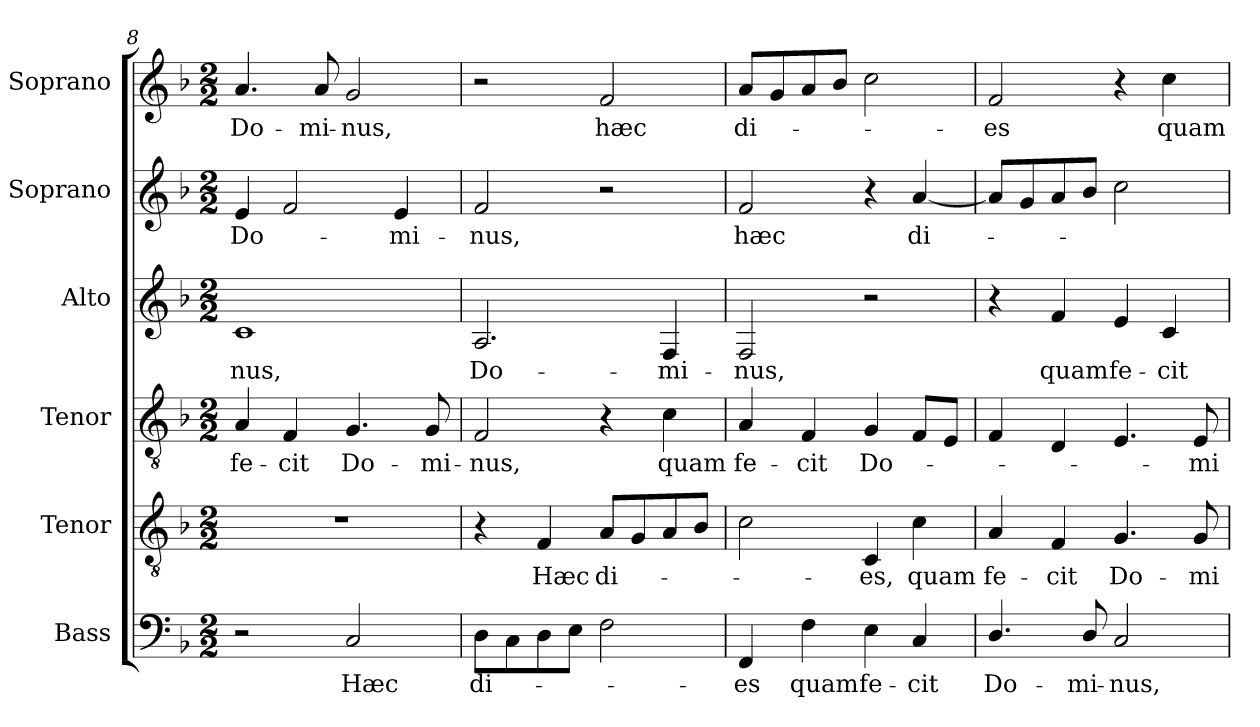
**kern	**text	**kern	**text	**kern	**text	**kern	**text	**kern	**text	**kern	**text
*part6	*part6	*part5	*part5	*part4	*part4	*part3	*part3	*part2	*part2	*part1	*part1
*staff6	*staff6	*staff5	*staff5	*staff4	*staff4	*staff3	*staff3	*staff2	*staff2	*staff1	*staff1
*I"Bass	*	*I"Tenor	*	*I"Tenor	*	*I"Alto	*	*I"Soprano	*	*I"Soprano	*
*I'B.	*	*I'T.	*	*I'T.	*	*I'A.	*	*I'S.	*	*I'S.	*
*clefF4	*	*clefGv2	*	*clefGv2	*	*clefG2	*	*clefG2	*	*clefG2	*
*	*	*ITrd7c12	*	*ITrd7c12	*	*	*	*	*	*	*
*k[b-]	*	*k[b-]	*	*k[b-]	*	*k[b-]	*	*k[b-]	*	*k[b-]	*
*F:	*	*F:	*	*F:	*	*F:	*	*F:	*	*F:	*
*M2/2	*	*M2/2	*	*M2/2	*	*M2/2	*	*M2/2	*	*M2/2	*
=8	=8	=8	=8	=8	=8	=8	=8	=8	=8	=8	=8
!	!	!	!	!	!LO:LY:b:color=#000000	!	!	!	!	!	!
!	!	!	!	!	!	!	!LO:LY:b:color=#000000	!	!	!	!
!	!	!	!	!	!	!	!	!	!LO:LY:b:color=#000000	!	!
!	!	!	!	!	!	!	!	!	!	!	!LO:LY:b:color=#000000
2r	.	1r	.	4AAi/	fe-	1ci	-nus,	4ei/	Do-	4.ai/	Do-
!	!	!	!	!	!LO:LY:b:color=#000000	!	!	!	!	!	!
.	.	.	.	4FFi/	-cit	.	.	2fi/	.	.	.
!	!	!	!	!	!	!	!	!	!	!	!LO:LY:b:color=#000000
.	.	.	.	.	.	.	.	.	.	8ai/	-mi-
!	!LO:LY:b:color=#000000	!	!	!	!	!	!	!	!	!	!
!	!	!	!	!	!LO:LY:b:color=#000000	!	!	!	!	!	!
!	!	!	!	!	!	!	!	!	!	!	!LO:LY:b:color=#000000
2Ci/	Hæc	.	.	4.GGi/	Do-	.	.	.	.	2gi/	-nus,
!	!	!	!	!	!	!	!	!	!LO:LY:b:color=#000000	!	!
.	.	.	.	.	.	.	.	4ei/	-mi-	.	.
!	!	!	!	!	!LO:LY:b:color=#000000	!	!	!	!	!	!
.	.	.	.	8GGi/	-mi-	.	.	.	.	.	.
=9	=9	=9	=9	=9	=9	=9	=9	=9	=9	=9	=9
!	!LO:LY:b:color=#000000	!	!	!	!	!	!	!	!	!	!
!	!	!	!	!	!LO:LY:b:color=#000000	!	!	!	!	!	!
!	!	!	!	!	!	!	!LO:LY:b:color=#000000	!	!	!	!
!	!	!	!	!	!	!	!	!	!LO:LY:b:color=#000000	!	!
8Di\L	di-	4r	.	2FFi/	-nus,	2.Ai/	Do-	2fi/	-nus,	2r	.
8Ci\	.	.	.	.	.	.	.	.	.	.	.
!	!	!	!LO:LY:b:color=#000000	!	!	!	!	!	!	!	!
8Di\	.	4FFi/	Hæc	.	.	.	.	.	.	.	.
8Ei\J	.	.	.	.	.	.	.	.	.	.	.
!	!	!	!LO:LY:b:color=#000000	!	!	!	!	!	!	!	!
!	!	!	!	!	!	!	!	!	!	!	!LO:LY:b:color=#000000
2Fi\	.	8AAi/L	di-	4r	.	.	.	2r	.	2fi/	hæc
.	.	8GGi/	.	.	.	.	.	.	.	.	.
!	!	!	!	!	!LO:LY:b:color=#000000	!	!	!	!	!	!
!	!	!	!	!	!	!	!LO:LY:b:color=#000000	!	!	!	!
.	.	8AAi/	.	4Ci\	quam	4Fi/	-mi-	.	.	.	.
.	.	8BB-i/J	.	.	.	.	.	.	.	.	.
=10	=10	=10	=10	=10	=10	=10	=10	=10	=10	=10	=10
!	!LO:LY:b:color=#000000	!	!	!	!	!	!	!	!	!	!
!	!	!	!	!	!LO:LY:b:color=#000000	!	!	!	!	!	!
!	!	!	!	!	!	!	!LO:LY:b:color=#000000	!	!	!	!
!	!	!	!	!	!	!	!	!	!LO:LY:b:color=#000000	!	!
!	!	!	!	!	!	!	!	!	!	!	!LO:LY:b:color=#000000
4FFi/	-es	2Ci\	.	4AAi/	fe-	2Fi/	-nus,	2fi/	hæc	8ai/L	di-
.	.	.	.	.	.	.	.	.	.	8gi/	.
!	!LO:LY:b:color=#000000	!	!	!	!	!	!	!	!	!	!
!	!	!	!	!	!LO:LY:b:color=#000000	!	!	!	!	!	!
4Fi\	quam	.	.	4FFi/	-cit	.	.	.	.	8ai/	.
.	.	.	.	.	.	.	.	.	.	8b-i/J	.
!	!LO:LY:b:color=#000000	!	!	!	!	!	!	!	!	!	!
!	!	!	!LO:LY:b:color=#000000	!	!	!	!	!	!	!	!
!	!	!	!	!	!LO:LY:b:color=#000000	!	!	!	!	!	!
4Ei\	fe-	4CCi/	-es,	4GGi/	Do-	2r	.	4r	.	2cci\	.
!	!LO:LY:b:color=#000000	!	!	!	!	!	!	!	!	!	!
!	!	!	!LO:LY:b:color=#000000	!	!	!	!	!	!	!	!
!	!	!	!	!	!	!	!	!	!LO:LY:b:color=#000000	!	!
4Ci/	-cit	4Ci\	quam	8FFi/L	.	.	.	[4ai/	di-	.	.
.	.	.	.	8EEi/J	.	.	.	.	.	.	.
!!LO:PB:g=z
=11	=11	=11	=11	=11	=11	=11	=11	=11	=11	=11	=11
!	!LO:LY:b:color=#000000	!	!	!	!	!	!	!	!	!	!
!	!	!	!LO:LY:b:color=#000000	!	!	!	!	!	!	!	!
!	!	!	!	!	!	!	!	!	!	!	!LO:LY:b:color=#000000
4.Di/	Do-	4AAi/	fe-	4FFi/	.	4r	.	8ai/L]	.	2fi/	-es
.	.	.	.	.	.	.	.	8gi/	.	.	.
!	!	!	!LO:LY:b:color=#000000	!	!	!	!	!	!	!	!
!	!	!	!	!	!	!	!LO:LY:b:color=#000000	!	!	!	!
.	.	4FFi/	-cit	4DDi/	.	4fi/	quam	8ai/	.	.	.
!	!LO:LY:b:color=#000000	!	!	!	!	!	!	!	!	!	!
8Di/	-mi-	.	.	.	.	.	.	8b-i/J	.	.	.
!	!LO:LY:b:color=#000000	!	!	!	!	!	!	!	!	!	!
!	!	!	!LO:LY:b:color=#000000	!	!	!	!	!	!	!	!
!	!	!	!	!	!	!	!LO:LY:b:color=#000000	!	!	!	!
2Ci/	-nus,	4.GGi/	Do-	4.EEi/	.	4ei/	fe-	2cci\	.	4r	.
!	!	!	!	!	!	!	!LO:LY:b:color=#000000	!	!	!	!
!	!	!	!	!	!	!	!	!	!	!	!LO:LY:b:color=#000000
.	.	.	.	.	.	4ci/	-cit	.	.	4cci\	quam
!	!	!	!LO:LY:b:color=#000000	!	!	!	!	!	!	!	!
!	!	!	!	!	!LO:LY:b:color=#000000	!	!	!	!	!	!
.	.	8GGi/	-mi-	8EEi/	-mi-	.	.	.	.	.	.
=	=	=	=	=	=	=	=	=	=	=	=
*-	*-	*-	*-	*-	*-	*-	*-	*-	*-	*-	*-
